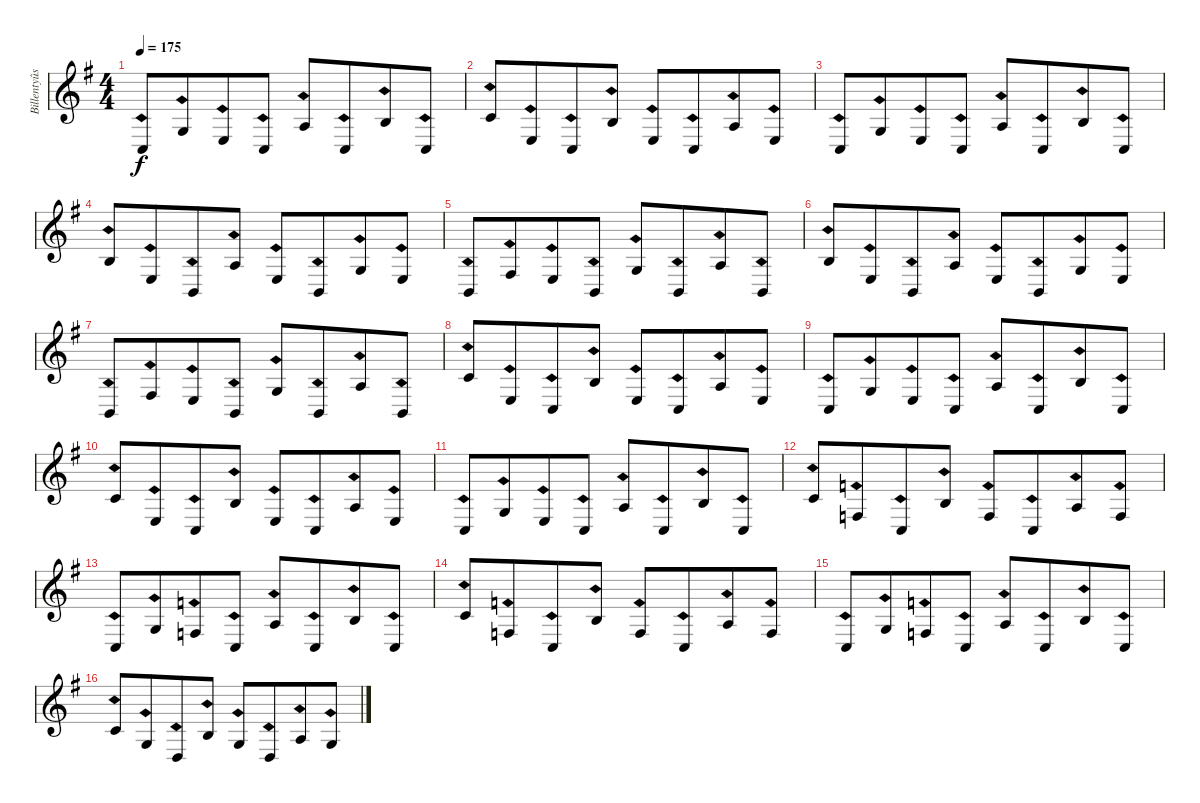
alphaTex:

\track ("Billentyûs 3 (Jon Lord)" "Billentyûs") {instrument electricgrandpiano}
\staff {score}
\tuning (E4 B3 G3 D3 A2 E2 B1) {hide}
\ts (4 4)
\tempo 175
\clef g2
\ks g
3.5{ph 12}.8{dy f} 0.3{ph 12}.8{beam merge} 2.4{ph 12}.8 3.5{ph 12}.8 2.3{ph 12}.8 3.5{ph 12}.8{beam merge} 0.2{ph 12}.8 3.5{ph 12}.8 |
1.2{ph 12}.8 2.4{ph 12}.8{beam merge} 3.5{ph 12}.8 0.2{ph 12}.8 2.4{ph 12}.8 3.5{ph 12}.8{beam merge} 2.3{ph 12}.8 2.4{ph 12}.8 |
3.5{ph 12}.8 0.3{ph 12}.8{beam merge} 2.4{ph 12}.8 3.5{ph 12}.8 2.3{ph 12}.8 3.5{ph 12}.8{beam merge} 0.2{ph 12}.8 3.5{ph 12}.8 |
0.2{ph 12}.8 2.4{ph 12}.8{beam merge} 2.5{ph 12}.8 2.3{ph 12}.8 2.4{ph 12}.8 2.5{ph 12}.8{beam merge} 0.3{ph 12}.8 2.4{ph 12}.8 |
2.5{ph 12}.8 4.4{ph 12}.8{beam merge} 2.4{ph 12}.8 2.5{ph 12}.8 0.3{ph 12}.8 2.5{ph 12}.8{beam merge} 2.3{ph 12}.8 2.5{ph 12}.8 |
0.2{ph 12}.8 2.4{ph 12}.8{beam merge} 2.5{ph 12}.8 2.3{ph 12}.8 2.4{ph 12}.8 2.5{ph 12}.8{beam merge} 0.3{ph 12}.8 2.4{ph 12}.8 |
2.5{ph 12}.8 4.4{ph 12}.8{beam merge} 2.4{ph 12}.8 2.5{ph 12}.8 0.3{ph 12}.8 2.5{ph 12}.8{beam merge} 2.3{ph 12}.8 2.5{ph 12}.8 |
1.2{ph 12}.8 2.4{ph 12}.8{beam merge} 3.5{ph 12}.8 0.2{ph 12}.8 2.4{ph 12}.8 3.5{ph 12}.8{beam merge} 2.3{ph 12}.8 2.4{ph 12}.8 |
3.5{ph 12}.8 0.3{ph 12}.8{beam merge} 2.4{ph 12}.8 3.5{ph 12}.8 2.3{ph 12}.8 3.5{ph 12}.8{beam merge} 0.2{ph 12}.8 3.5{ph 12}.8 |
1.2{ph 12}.8 2.4{ph 12}.8{beam merge} 3.5{ph 12}.8 0.2{ph 12}.8 2.4{ph 12}.8 3.5{ph 12}.8{beam merge} 2.3{ph 12}.8 2.4{ph 12}.8 |
3.5{ph 12}.8 0.3{ph 12}.8{beam merge} 2.4{ph 12}.8 3.5{ph 12}.8 2.3{ph 12}.8 3.5{ph 12}.8{beam merge} 0.2{ph 12}.8 3.5{ph 12}.8 |
1.2{ph 12}.8 3.4{ph 12}.8{beam merge} 3.5{ph 12}.8 0.2{ph 12}.8 3.4{ph 12}.8 3.5{ph 12}.8{beam merge} 2.3{ph 12}.8 3.4{ph 12}.8 |
3.5{ph 12}.8 0.3{ph 12}.8{beam merge} 3.4{ph 12}.8 3.5{ph 12}.8 2.3{ph 12}.8 3.5{ph 12}.8{beam merge} 0.2{ph 12}.8 3.5{ph 12}.8 |
1.2{ph 12}.8 3.4{ph 12}.8{beam merge} 3.5{ph 12}.8 0.2{ph 12}.8 3.4{ph 12}.8 3.5{ph 12}.8{beam merge} 2.3{ph 12}.8 3.4{ph 12}.8 |
3.5{ph 12}.8 0.3{ph 12}.8{beam merge} 3.4{ph 12}.8 3.5{ph 12}.8 2.3{ph 12}.8 3.5{ph 12}.8{beam merge} 0.2{ph 12}.8 3.5{ph 12}.8 |
1.2{ph 12}.8 0.3{ph 12}.8{beam merge} 0.4{ph 12}.8 0.2{ph 12}.8 0.3{ph 12}.8 0.4{ph 12}.8{beam merge} 2.3{ph 12}.8 0.3{ph 12}.8
